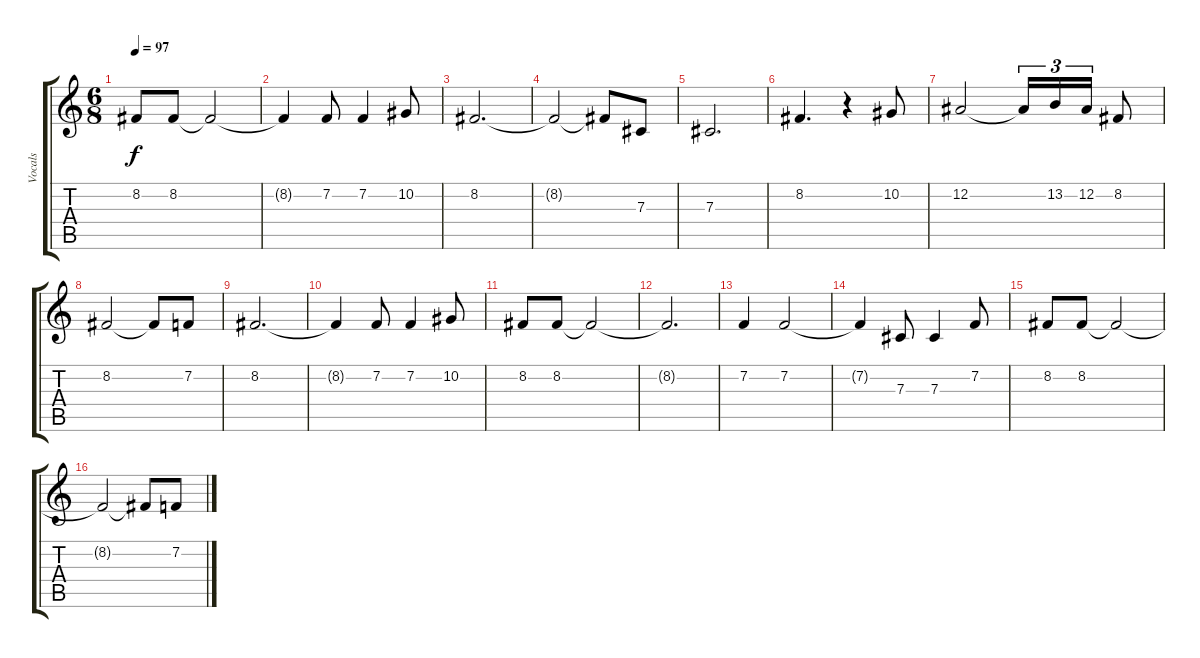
\track ("Vocals" "Vocals") {instrument flute}
\staff {score tabs}
\tuning (Eb4 Bb3 Gb3 Db3 Ab2 Eb2) {hide}
\ts (6 8)
\tempo 97
\clef g2
\ks c
8.2.8{dy f} 8.2.8 8.2{t}.2 |
8.2{t}.4 7.2.8 7.2.4 10.2.8 |
8.2.2{d} |
8.2{t}.2 8.2{t}.8 7.3.8 |
7.3.2{d} |
8.2.4{d} r.4 10.2.8 |
12.2.2 12.2{t}.16{tu (3 2)} 13.2.16{tu (3 2)} 12.2.16{tu (3 2)} 8.2.8 |
8.2.2 8.2{t}.8 7.2.8 |
8.2.2{d} |
8.2{t}.4 7.2.8 7.2.4 10.2.8 |
8.2.8 8.2.8 8.2{t}.2 |
8.2{t}.2{d} |
7.2.4 7.2.2 |
7.2{t}.4 7.3.8 7.3.4 7.2.8 |
8.2.8 8.2.8 8.2{t}.2 |
8.2{t}.2 8.2{t}.8 7.2.8
